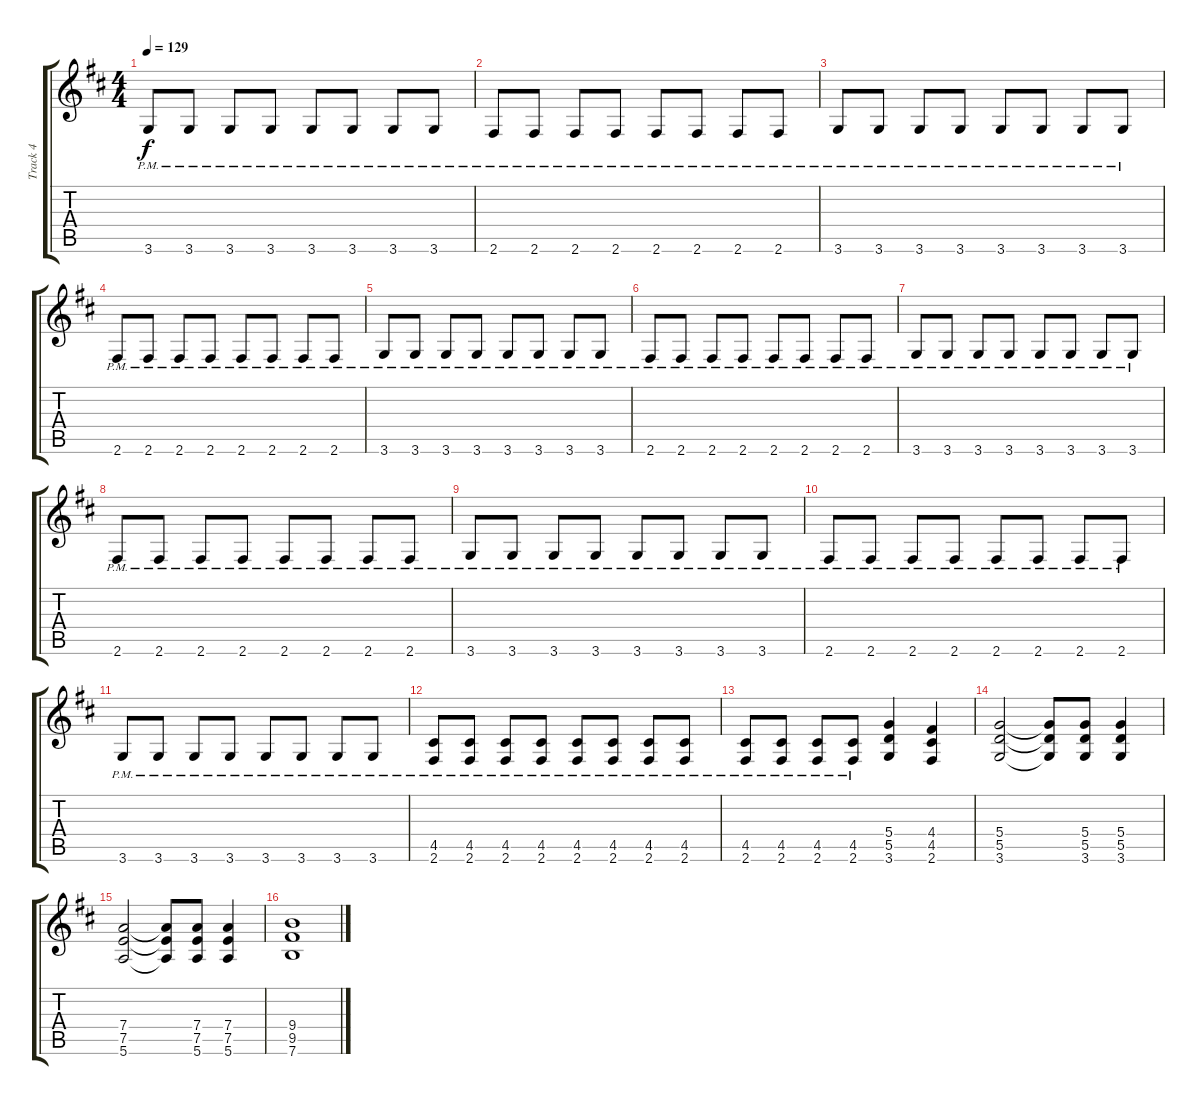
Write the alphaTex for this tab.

\track ("Track 4" "Track 4") {instrument distortionguitar}
\staff {score tabs}
\tuning (E4 B3 G3 D3 A2 E2) {hide}
\ts (4 4)
\tempo 129
\clef g2
\ks bminor
3.6{pm}.8{dy f} 3.6{pm}.8 3.6{pm}.8 3.6{pm}.8 3.6{pm}.8 3.6{pm}.8 3.6{pm}.8 3.6{pm}.8 |
2.6{pm}.8 2.6{pm}.8 2.6{pm}.8 2.6{pm}.8 2.6{pm}.8 2.6{pm}.8 2.6{pm}.8 2.6{pm}.8 |
3.6{pm}.8 3.6{pm}.8 3.6{pm}.8 3.6{pm}.8 3.6{pm}.8 3.6{pm}.8 3.6{pm}.8 3.6{pm}.8 |
2.6{pm}.8 2.6{pm}.8 2.6{pm}.8 2.6{pm}.8 2.6{pm}.8 2.6{pm}.8 2.6{pm}.8 2.6{pm}.8 |
3.6{pm}.8 3.6{pm}.8 3.6{pm}.8 3.6{pm}.8 3.6{pm}.8 3.6{pm}.8 3.6{pm}.8 3.6{pm}.8 |
2.6{pm}.8 2.6{pm}.8 2.6{pm}.8 2.6{pm}.8 2.6{pm}.8 2.6{pm}.8 2.6{pm}.8 2.6{pm}.8 |
3.6{pm}.8 3.6{pm}.8 3.6{pm}.8 3.6{pm}.8 3.6{pm}.8 3.6{pm}.8 3.6{pm}.8 3.6{pm}.8 |
2.6{pm}.8 2.6{pm}.8 2.6{pm}.8 2.6{pm}.8 2.6{pm}.8 2.6{pm}.8 2.6{pm}.8 2.6{pm}.8 |
3.6{pm}.8 3.6{pm}.8 3.6{pm}.8 3.6{pm}.8 3.6{pm}.8 3.6{pm}.8 3.6{pm}.8 3.6{pm}.8 |
2.6{pm}.8 2.6{pm}.8 2.6{pm}.8 2.6{pm}.8 2.6{pm}.8 2.6{pm}.8 2.6{pm}.8 2.6{pm}.8 |
3.6{pm}.8 3.6{pm}.8 3.6{pm}.8 3.6{pm}.8 3.6{pm}.8 3.6{pm}.8 3.6{pm}.8 3.6{pm}.8 |
(4.5{pm} 2.6{pm}).8 (4.5{pm} 2.6{pm}).8 (4.5{pm} 2.6{pm}).8 (4.5{pm} 2.6{pm}).8 (4.5{pm} 2.6{pm}).8 (4.5{pm} 2.6{pm}).8 (4.5{pm} 2.6{pm}).8 (4.5{pm} 2.6{pm}).8 |
(4.5{pm} 2.6{pm}).8 (4.5{pm} 2.6{pm}).8 (4.5{pm} 2.6{pm}).8 (4.5{pm} 2.6{pm}).8 (5.4 5.5 3.6).4 (4.4 4.5 2.6).4 |
(5.4 5.5 3.6).2 (5.4{t} 5.5{t} 3.6{t}).8 (5.4 5.5 3.6).8 (5.4 5.5 3.6).4 |
(7.4 7.5 5.6).2 (7.4{t} 7.5{t} 5.6{t}).8 (7.4 7.5 5.6).8 (7.4 7.5 5.6).4 |
(9.4 9.5 7.6).1
